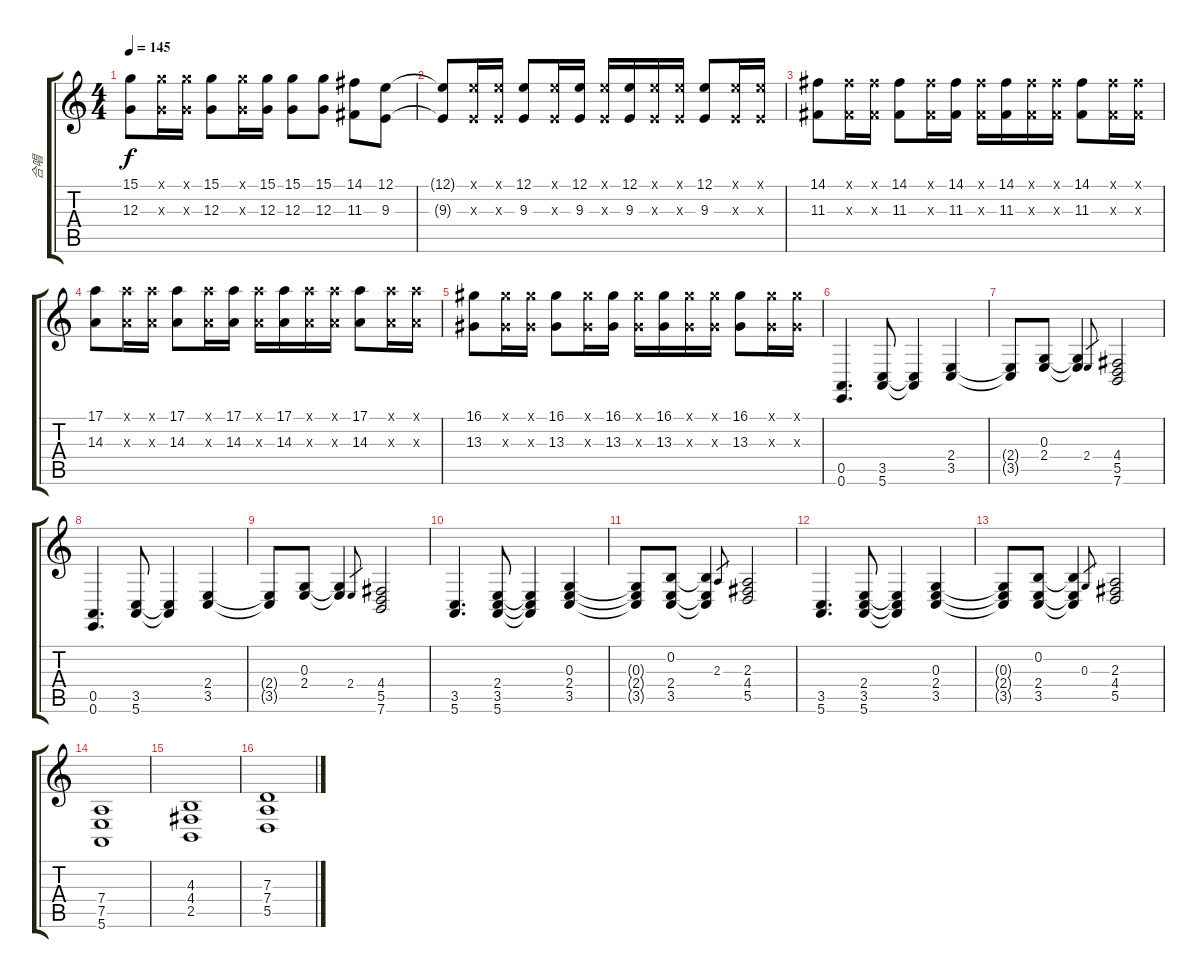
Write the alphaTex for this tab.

\track ("合唱" "合唱") {instrument stringensemble1}
\staff {score tabs}
\tuning (E4 B3 G3 D3 A2 E2) {hide}
\ts (4 4)
\tempo 145
\clef g2
\ks c
(15.1 12.3).8{dy f} (15.1{x} 12.3{x}).16 (15.1{x} 12.3{x}).16 (15.1 12.3).8 (15.1{x} 12.3{x}).16 (15.1 12.3).16 (15.1 12.3).8 (15.1 12.3).8 (14.1 11.3).8 (12.1 9.3).8 |
(12.1{t} 9.3{t}).8 (12.1{x} 9.3{x}).16 (12.1{x} 9.3{x}).16 (12.1 9.3).8 (12.1{x} 9.3{x}).16 (12.1 9.3).16 (12.1{x} 9.3{x}).16 (12.1 9.3).16 (12.1{x} 9.3{x}).16 (12.1{x} 9.3{x}).16 (12.1 9.3).8 (12.1{x} 9.3{x}).16 (12.1{x} 9.3{x}).16 |
(14.1 11.3).8 (14.1{x} 11.3{x}).16 (14.1{x} 11.3{x}).16 (14.1 11.3).8 (14.1{x} 11.3{x}).16 (14.1 11.3).16 (14.1{x} 11.3{x}).16 (14.1 11.3).16 (14.1{x} 11.3{x}).16 (14.1{x} 11.3{x}).16 (14.1 11.3).8 (14.1{x} 11.3{x}).16 (14.1{x} 11.3{x}).16 |
(17.1 14.3).8 (17.1{x} 14.3{x}).16 (17.1{x} 14.3{x}).16 (17.1 14.3).8 (17.1{x} 14.3{x}).16 (17.1 14.3).16 (17.1{x} 14.3{x}).16 (17.1 14.3).16 (17.1{x} 14.3{x}).16 (17.1{x} 14.3{x}).16 (17.1 14.3).8 (17.1{x} 14.3{x}).16 (17.1{x} 14.3{x}).16 |
(16.1 13.3).8 (16.1{x} 13.3{x}).16 (16.1{x} 13.3{x}).16 (16.1 13.3).8 (16.1{x} 13.3{x}).16 (16.1 13.3).16 (16.1{x} 13.3{x}).16 (16.1 13.3).16 (16.1{x} 13.3{x}).16 (16.1{x} 13.3{x}).16 (16.1 13.3).8 (16.1{x} 13.3{x}).16 (16.1{x} 13.3{x}).16 |
(0.5 0.6).4{d} (3.5 5.6).8 (3.5{t} 5.6{t}).4 (2.4 3.5).4 |
(2.4{t} 3.5{t}).8 (0.3 2.4).8 (0.3{t} 2.4{t}).4 2.4.8{gr} (4.4 5.5 7.6).2 |
(0.5 0.6).4{d} (3.5 5.6).8 (3.5{t} 5.6{t}).4 (2.4 3.5).4 |
(2.4{t} 3.5{t}).8 (0.3 2.4).8 (0.3{t} 2.4{t}).4 2.4.8{gr} (4.4 5.5 7.6).2 |
(3.5 5.6).4{d} (2.4 3.5 5.6).8 (2.4{t} 3.5{t} 5.6{t}).4 (0.3 2.4 3.5).4 |
(0.3{t} 2.4{t} 3.5{t}).8 (0.2 2.4 3.5).8 (0.2{t} 2.4{t} 3.5{t}).4 2.3.8{gr} (2.3 4.4 5.5).2 |
(3.5 5.6).4{d} (2.4 3.5 5.6).8 (2.4{t} 3.5{t} 5.6{t}).4 (0.3 2.4 3.5).4 |
(0.3{t} 2.4{t} 3.5{t}).8 (0.2 2.4 3.5).8 (0.2{t} 2.4{t} 3.5{t}).4 0.3.8{gr} (2.3 4.4 5.5).2 |
(7.4 7.5 5.6).1 |
(4.3 4.4 2.5).1 |
(7.3 7.4 5.5).1
